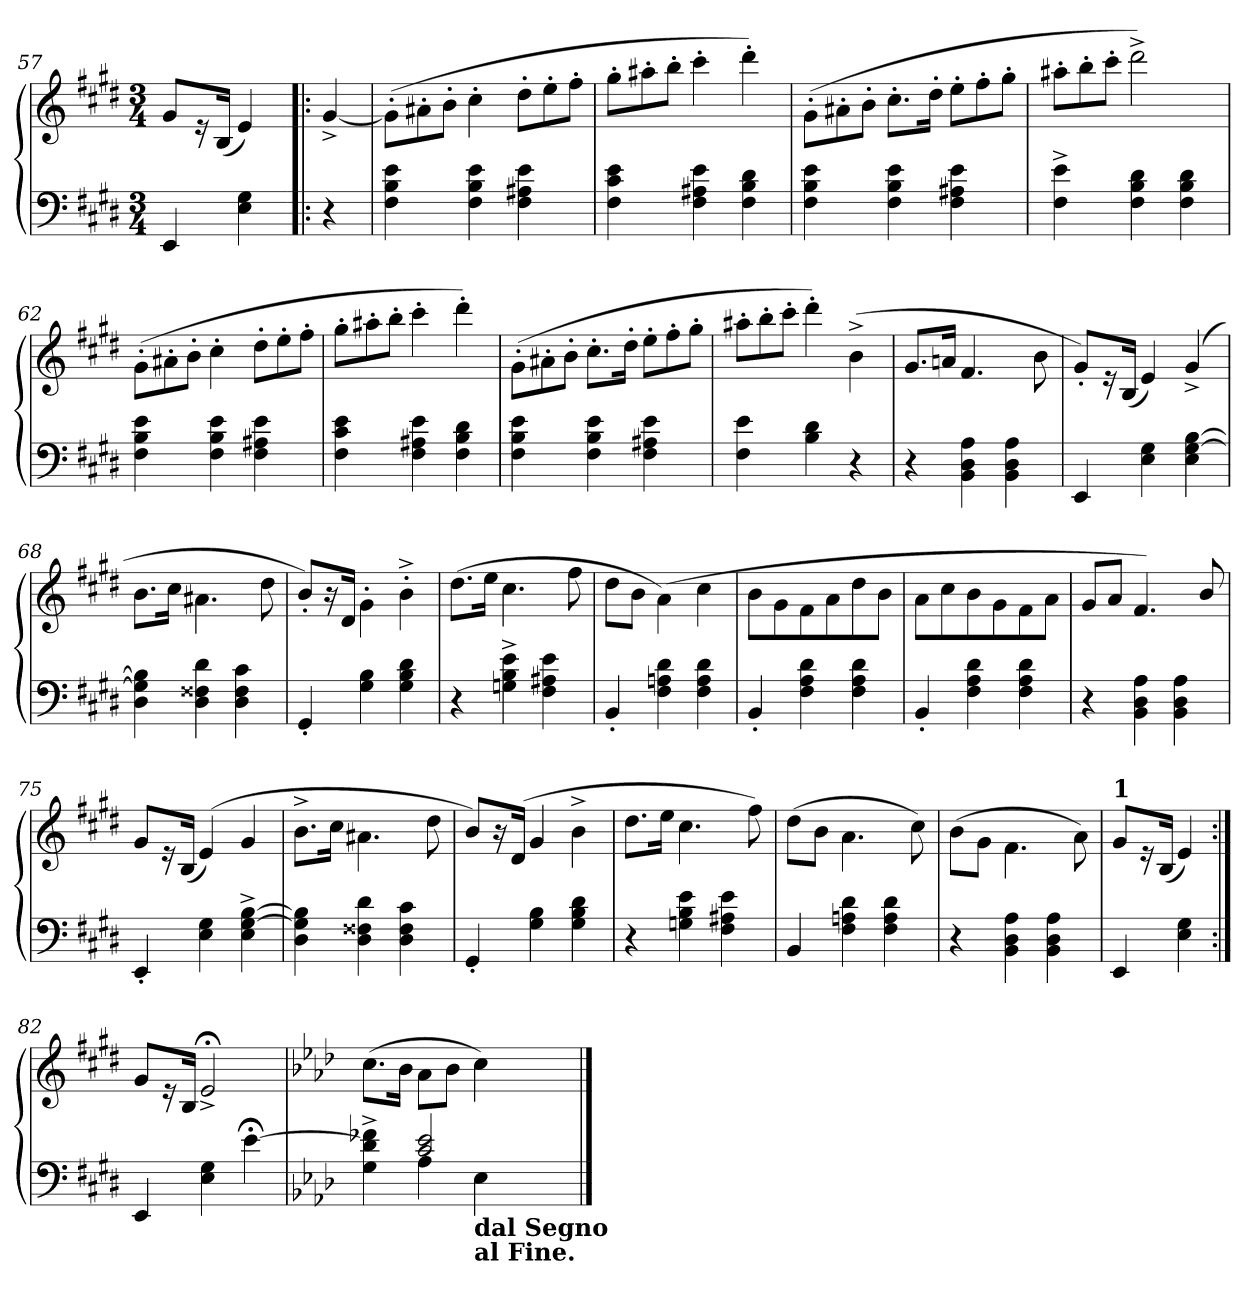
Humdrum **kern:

**kern	**kern
*part1	*part1
*staff2	*staff1
*clefF4	*clefG2
*k[f#c#g#d#]	*k[f#c#g#d#]
*M3/4	*M3/4
=57	=57
4EE	8g#L
.	16r
.	(<16BJk
4G# 4E	4e)
=!|:	=!|:
4r	[4g#^
=58	=58
*	*Xtuplet
4e 4B 4F#	(12g#'\L]
.	12a#X'
.	12b'J
4e 4B 4F#	4cc#'
4e 4A#X 4F#	12dd#'L
.	12ee'
.	12ff#'J
=59	=59
4e 4c# 4F#	12gg#'L
.	12aa#X'
.	12bb'J
4e 4A#X 4F#	4ccc#'
4d# 4B 4F#	4ddd#')
=60	=60
4e 4B 4F#	(12g#'\L
.	12a#X'
.	12b'J
4e 4B 4F#	8.cc#'L
.	16dd#'Jk
4e 4A#X 4F#	12ee'L
.	12ff#'
.	12gg#'J
=61	=61
4e^< 4F#^<	12aa#X'L
.	12bb'
.	12ccc#'J
4d# 4B 4F#	2ddd#^<)
4d# 4B 4F#	.
=62	=62
4e 4B 4F#	(12g#'\L
.	12a#X'
.	12b'J
4e 4B 4F#	4cc#'
4e 4A#X 4F#	12dd#'L
.	12ee'
.	12ff#'J
=63	=63
4e 4c# 4F#	12gg#'L
.	12aa#X'
.	12bb'J
4e 4A#X 4F#	4ccc#'
4d# 4B 4F#	4ddd#')
=64	=64
4e 4B 4F#	(12g#'\L
.	12a#X'
.	12b'J
4e 4B 4F#	8.cc#'L
.	16dd#'Jk
4e 4A#X 4F#	12ee'L
.	12ff#'
.	12gg#'J
=65	=65
4e 4F#	12aa#X'L
.	12bb'
.	12ccc#'J
4d# 4B	4ddd#')
4r	(4b^<
=66	=66
4r	8.g#L
.	16anJk
4A 4D# 4BB	4.f#
4A 4D# 4BB	.
.	8b
=67	=67
4EE	8g#'L)
.	16r
.	(16BJk
4G# 4E	4e)
[4B [4G# 4E	(>4g#^
=68	=68
4B] 4G#] 4D#	8.bL
.	16cc#Jk
4d# 4F##X 4D#	4.a#X\
4c# 4F## 4D#	.
.	8dd#
=69	=69
4GG#'	8b'L)
.	16r
.	16d#Jk
4B 4G#	4g#'\
4d# 4B 4G#	4b'^<
=70	=70
4r	(8.dd#L
.	16eeJk
4e^< 4B^< 4Gn^<	4.cc#
4e 4A#X 4F#	.
.	8ff#
=71	=71
4BB'	8dd#L
.	8bJ
4d# 4An 4F#	(4a\)
4d# 4A 4F#	4cc#
=72	=72
4BB'	8b\L
.	8g#
4d# 4A 4F#	8f#
.	8a
4d# 4A 4F#	8dd#
.	8bJ
=73	=73
4BB'	8a\L
.	8cc#
4d# 4A 4F#	8b
.	8g#
4d# 4A 4F#	8f#
.	8aJ
=74	=74
4r	8g#L
.	8aJ
4A 4D# 4BB	4.f#)
4A 4D# 4BB	.
.	8b/
=75	=75
4EE'	8g#L
.	16r
.	(16BJk
4G# 4E	(>4e)
[4B^ [4G#^ 4E^	4g#
=76	=76
4B] 4G#] 4D#	8.b^<L
.	16cc#Jk
4d# 4F##X 4D#	4.a#X\
4c# 4F## 4D#	.
.	8dd#
=77	=77
4GG#'	8bL)
.	16r
.	(>16d#Jk
4B 4G#	4g#
4d# 4B 4G#	4b^<
=78	=78
4r	8.dd#L
.	16eeJk
4e 4B 4Gn	4.cc#
4e 4A#X 4F#	.
.	8ff#)
=79	=79
4BB	(8dd#L
.	8bJ
4d# 4An 4F#	4.a\
4d# 4A 4F#	.
.	8cc#)
=80	=80
4r	(8b\L
.	8g#J
4A 4D# 4BB	4.f#\
4A 4D# 4BB	.
.	8a\)
=81	=81
!	!LO:TX:a:B:t=1
4EE	8g#L
.	16r
.	(16BJk
4G# 4E	4e)
=82:|!	=82:|!
4EE	8g#L
.	16r
.	16BJk
4G# 4E	2e;<^
[4e;<	.
=83	=83
*k[b-e-a-d-]	*k[b-e-a-d-]
*^	*
4ryy	4f-X]^< 4d-^< 4G^<	(8.ccL
.	.	16b-Jk
2e- 2c	4A-	8a-\L
.	.	8b-J
!	!LO:TX:b:B:t=dal Segno	!
!	!LO:TX:b:B:t=al Fine.	!
.	4E-	4cc)
*v	*v	*
==	==
*-	*-
